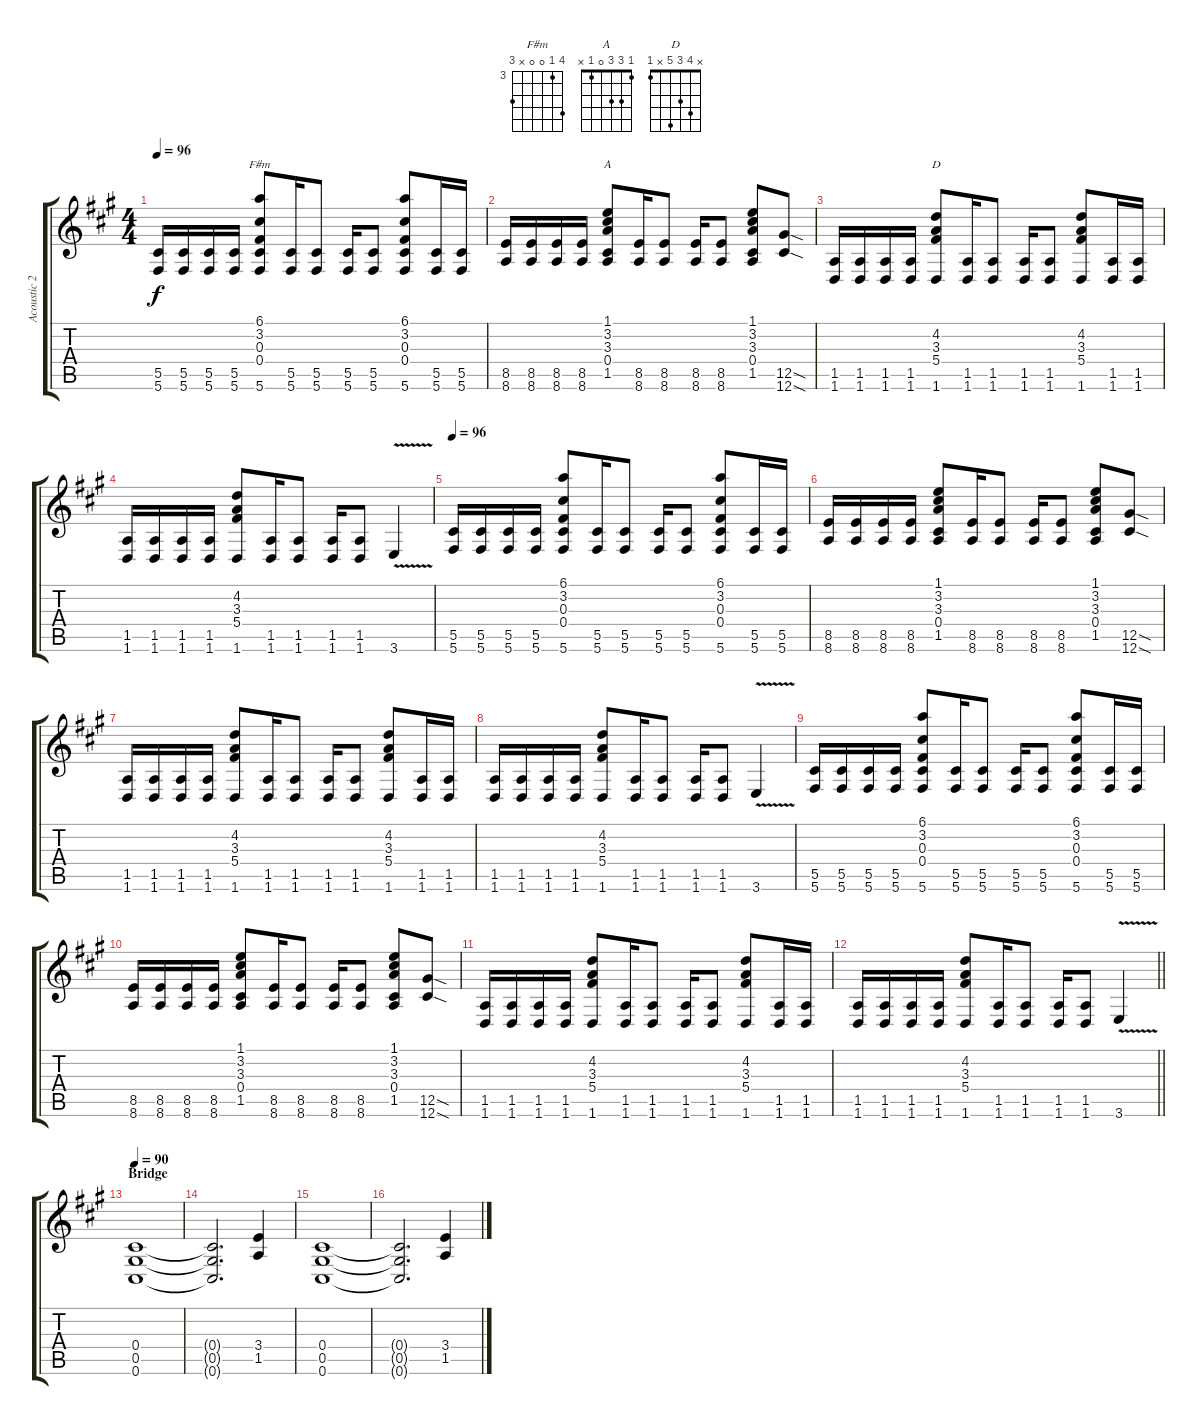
\track ("Acoustic 2" "Acoustic 2") {instrument acousticguitarsteel}
\staff {score tabs}
\tuning (Eb4 Bb3 Gb3 Db3 Ab2 Db2) {hide}
\chord ("F#m" 6 3 0 0 x 5) {firstfret 3}
\chord ("A" 1 3 3 0 1 x)
\chord ("D" x 4 3 5 x 1)
\ts (4 4)
\tempo 96
\clef g2
\ks f#minor
(5.5 5.6).16{dy f} (5.5 5.6).16 (5.5 5.6).16 (5.5 5.6).16 (6.1 3.2 0.3 0.4 5.6).8{ch "F#m"} (5.5 5.6).16 (5.5 5.6).8 (5.5 5.6).16 (5.5 5.6).8 (6.1 3.2 0.3 0.4 5.6).8 (5.5 5.6).16 (5.5 5.6).16 |
(8.5 8.6).16 (8.5 8.6).16 (8.5 8.6).16 (8.5 8.6).16 (1.1 3.2 3.3 0.4 1.5).8{ch "A"} (8.5 8.6).16 (8.5 8.6).8 (8.5 8.6).16 (8.5 8.6).8 (1.1 3.2 3.3 0.4 1.5).8 (12.5{sod} 12.6{sod}).8 |
(1.5 1.6).16 (1.5 1.6).16 (1.5 1.6).16 (1.5 1.6).16 (4.2 3.3 5.4 1.6).8{ch "D"} (1.5 1.6).16 (1.5 1.6).8 (1.5 1.6).16 (1.5 1.6).8 (4.2 3.3 5.4 1.6).8 (1.5 1.6).16 (1.5 1.6).16 |
(1.5 1.6).16 (1.5 1.6).16 (1.5 1.6).16 (1.5 1.6).16 (4.2 3.3 5.4 1.6).8 (1.5 1.6).16 (1.5 1.6).8 (1.5 1.6).16 (1.5 1.6).8 3.6{v}.4 |
\tempo 96
(5.5 5.6).16 (5.5 5.6).16 (5.5 5.6).16 (5.5 5.6).16 (6.1 3.2 0.3 0.4 5.6).8 (5.5 5.6).16 (5.5 5.6).8 (5.5 5.6).16 (5.5 5.6).8 (6.1 3.2 0.3 0.4 5.6).8 (5.5 5.6).16 (5.5 5.6).16 |
(8.5 8.6).16 (8.5 8.6).16 (8.5 8.6).16 (8.5 8.6).16 (1.1 3.2 3.3 0.4 1.5).8 (8.5 8.6).16 (8.5 8.6).8 (8.5 8.6).16 (8.5 8.6).8 (1.1 3.2 3.3 0.4 1.5).8 (12.5{sod} 12.6{sod}).8 |
(1.5 1.6).16 (1.5 1.6).16 (1.5 1.6).16 (1.5 1.6).16 (4.2 3.3 5.4 1.6).8 (1.5 1.6).16 (1.5 1.6).8 (1.5 1.6).16 (1.5 1.6).8 (4.2 3.3 5.4 1.6).8 (1.5 1.6).16 (1.5 1.6).16 |
(1.5 1.6).16 (1.5 1.6).16 (1.5 1.6).16 (1.5 1.6).16 (4.2 3.3 5.4 1.6).8 (1.5 1.6).16 (1.5 1.6).8 (1.5 1.6).16 (1.5 1.6).8 3.6{v}.4 |
(5.5 5.6).16 (5.5 5.6).16 (5.5 5.6).16 (5.5 5.6).16 (6.1 3.2 0.3 0.4 5.6).8 (5.5 5.6).16 (5.5 5.6).8 (5.5 5.6).16 (5.5 5.6).8 (6.1 3.2 0.3 0.4 5.6).8 (5.5 5.6).16 (5.5 5.6).16 |
(8.5 8.6).16 (8.5 8.6).16 (8.5 8.6).16 (8.5 8.6).16 (1.1 3.2 3.3 0.4 1.5).8 (8.5 8.6).16 (8.5 8.6).8 (8.5 8.6).16 (8.5 8.6).8 (1.1 3.2 3.3 0.4 1.5).8 (12.5{sod} 12.6{sod}).8 |
(1.5 1.6).16 (1.5 1.6).16 (1.5 1.6).16 (1.5 1.6).16 (4.2 3.3 5.4 1.6).8 (1.5 1.6).16 (1.5 1.6).8 (1.5 1.6).16 (1.5 1.6).8 (4.2 3.3 5.4 1.6).8 (1.5 1.6).16 (1.5 1.6).16 |
\barLineRight lightlight
(1.5 1.6).16 (1.5 1.6).16 (1.5 1.6).16 (1.5 1.6).16 (4.2 3.3 5.4 1.6).8 (1.5 1.6).16 (1.5 1.6).8 (1.5 1.6).16 (1.5 1.6).8 3.6{v}.4 |
\section ("" "Bridge")
\tempo 90
(0.4 0.5 0.6).1 |
(0.4{t} 0.5{t} 0.6{t}).2{d} (3.4 1.5).4 |
(0.4 0.5 0.6).1 |
(0.4{t} 0.5{t} 0.6{t}).2{d} (3.4 1.5).4
